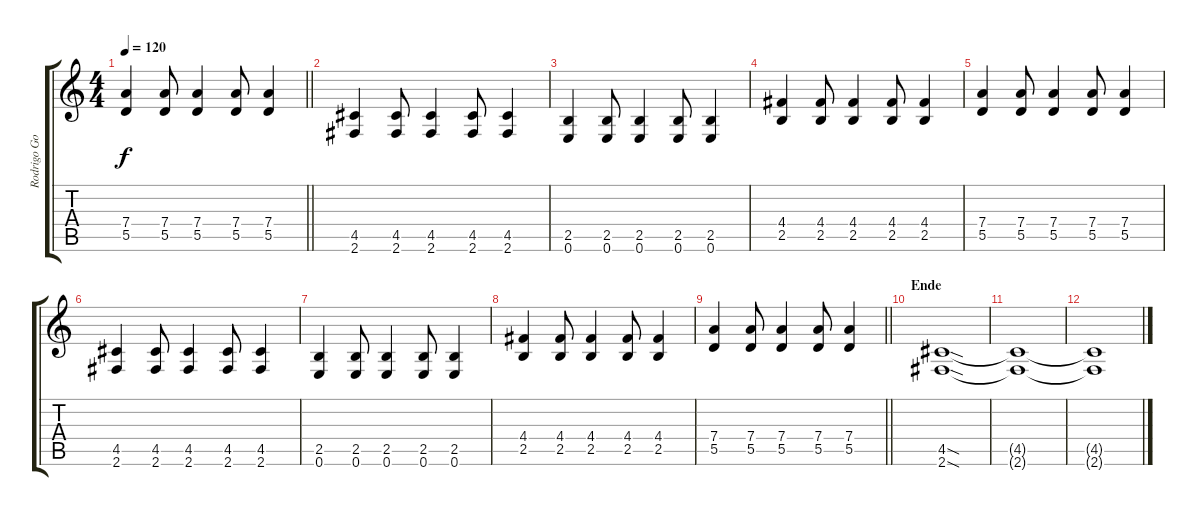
\track ("Rodrigo Gonzalez" "Rodrigo Go") {instrument overdrivenguitar}
\staff {score tabs}
\tuning (E4 B3 G3 D3 A2 E2) {hide}
\ts (4 4)
\tempo 120
\clef g2
\barLineRight lightlight
\ks c
(7.4 5.5).4{dy f} (7.4 5.5).8 (7.4 5.5).4 (7.4 5.5).8 (7.4 5.5).4 |
(4.5 2.6).4 (4.5 2.6).8 (4.5 2.6).4 (4.5 2.6).8 (4.5 2.6).4 |
(2.5 0.6).4 (2.5 0.6).8 (2.5 0.6).4 (2.5 0.6).8 (2.5 0.6).4 |
(4.4 2.5).4 (4.4 2.5).8 (4.4 2.5).4 (4.4 2.5).8 (4.4 2.5).4 |
(7.4 5.5).4 (7.4 5.5).8 (7.4 5.5).4 (7.4 5.5).8 (7.4 5.5).4 |
(4.5 2.6).4 (4.5 2.6).8 (4.5 2.6).4 (4.5 2.6).8 (4.5 2.6).4 |
(2.5 0.6).4 (2.5 0.6).8 (2.5 0.6).4 (2.5 0.6).8 (2.5 0.6).4 |
(4.4 2.5).4 (4.4 2.5).8 (4.4 2.5).4 (4.4 2.5).8 (4.4 2.5).4 |
\barLineRight lightlight
(7.4 5.5).4 (7.4 5.5).8 (7.4 5.5).4 (7.4 5.5).8 (7.4 5.5).4 |
\section ("" "Ende")
(4.5{sod} 2.6{sod}).1 |
(4.5{t} 2.6{t}).1 |
(4.5{t} 2.6{t}).1
